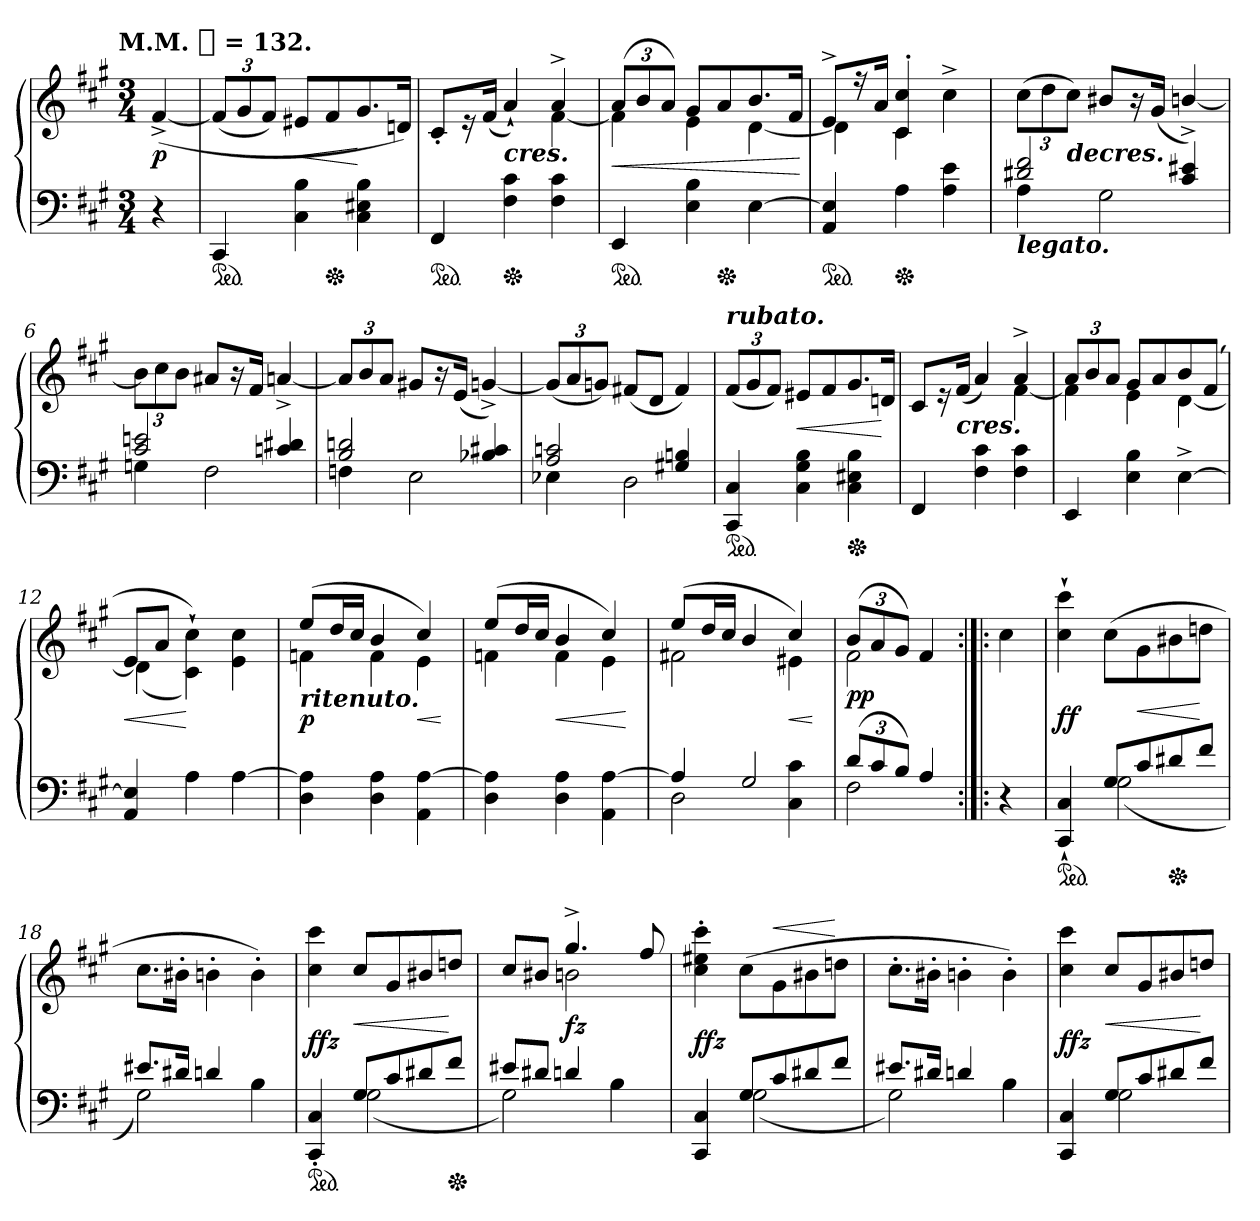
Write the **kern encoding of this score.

**kern	**kern	**dynam
*part1	*part1	*part1
*staff2	*staff1	*staff1/2
*clefF4	*clefG2	*
*k[f#c#g#]	*k[f#c#g#]	*
!!LO:TX:omd:t=M.M. [quarter] = 132.
*M3/4	*M3/4	*
*MM132	*MM132	*
=	=	=
4r	([4f#^>	p
=1	=1	=1
*ped	*	*
4CC#	(<12f#L]	.
.	12g#	.
.	12f#J)	.
4C# 4B	8e#XL	<
*Xped	*	*
.	8f#	.
4C# 4E#X 4B	8.g#	[
.	16dnJk)	.
=2	=2	=2
*	*^	*
*ped	*	*	*
4FF#	8c#'<L	2ryy	.
.	16r	.	.
.	(16f#Jk	.	.
!	!LO:TX:c:Bi:t=cres.	!	!
*Xped	*	*	*
4F# 4c#	4a`<)	.	.
4F# 4c#	4a^>	[4f#	.
=3	=3	=3	=3
*ped	*	*	*
4EE	(>12aL	4f#]	<
.	12b	.	.
.	12aJ)	.	.
4E 4B	8g#L	4e	.
*Xped	*	*	*
.	8a	.	.
[4E	8.b	[4d	.
.	16f#Jk	.	.
*	*v	*v	*
.	.	[
=4	=4	=4
*	*^	*
*ped	*	*	*
4AA 4E]	8e^<L	4d]	.
.	16r	.	.
.	16aJk	.	.
*Xped	*	*	*
4A	4c#'> 4cc#'>	4c#	.
4A 4e	4cc#^>	4ryy	.
=5	=5	=5	=5
*^	*	*	*
!LO:TX:b:Bi:t=legato.	!	!	!	!
*	*	*v	*v	*
2d#X 2f#	4A	(>12cc#L	.
.	.	12dd	.
!	!	!LO:TX:c:Bi:t=decres.	!
.	.	12cc#J)	.
.	2G#	8b#XL	.
.	.	16r	.
.	.	(16g#Jk	.
4c# 4e#X	.	[4bn^>/)	.
=6	=6	=6	=6
2c# 2en	4Gn	12bL]	.
.	.	12cc#	.
.	.	12bJ	.
.	2F#	8a#XL	.
.	.	16r	.
.	.	16f#Jk	.
4cn 4d#X	.	[4an^>	.
=7	=7	=7	=7
2B 2dn	4Fn	12aL]	.
.	.	12b	.
.	.	12aJ	.
.	2E	8g#XL	.
.	.	16r	.
.	.	(16eJk	.
4B-X 4c#X	.	[4gn^>)	.
=8	=8	=8	=8
2A 2cn	4E-X	(<12gnL]	.
.	.	12a	.
.	.	12gJ)	.
.	2D	(8f#XL	.
.	.	8dJ	.
4G#X 4Bn	.	4f#)	.
*v	*v	*	*
=9	=9	=9
!	!LO:TX:a:Bi:t=rubato.	!
*ped	*	*
4CC# 4C#	(<12f#L	.
.	12g#	.
.	12f#J)	.
4C# 4G# 4B	8e#XL	<
.	8f#	.
*Xped	*	*
4C# 4E#X 4B	8.g#	.
.	16dnJk	[
=10	=10	=10
*	*^	*
4FF#	8c#L	2ryy	.
.	16r	.	.
!	!LO:TX:c:Bi:t=cres.	!	!
.	(<16f#Jk	.	.
4F# 4c#	4a)	.	.
4F# 4c#	4a^	[4f#	.
=11	=11	=11	=11
4EE	12aL	4f#]	.
.	12b	.	.
.	12aJ	.	.
4E 4B	8g#L	4e	.
.	8a	.	.
[4E^>	8b	[4d	.
.	(>8f#J	.	.
=12	=12	=12	=12
4AA 4E]	8eL	(4d]	<
.	8aJ	.	.
4A	4c#`>\ 4cc#`>\))	4ryy	[
[4A	4e\ 4cc#\	4ryy	.
=13	=13	=13	=13
!	!LO:TX:b:Bi:t=ritenuto.	!	!
4D 4A]	(8eeL	4fn	p
.	16ddL	.	.
.	16cc#JJ	.	.
4D 4A	4b	4f	.
4AA [4A	4cc#)	4e	<
*	*v	*v	*
.	.	[
=14	=14	=14
*	*^	*
4D 4A]	(8eeL	4fn	.
.	16ddL	.	.
.	16cc#JJ	.	.
4D 4A	4b	4f	<
4AA [4A	4cc#)	4e	.
*	*v	*v	*
.	.	[
=15	=15	=15
*^	*^	*
4A]	2D	(8eeL	2f#X	.
.	.	16ddL	.	.
.	.	16cc#JJ	.	.
2G#	.	4b	.	.
.	4C# 4c#	4cc#)	4e#X	<
*v	*v	*	*	*
*	*v	*v	*
.	.	[
=16	=16	=16
*^	*^	*
(>12dL	2F#	(>12bL	2f#	pp
12c#	.	12a	.	.
12BJ)	.	12g#J)	.	.
4A	.	4f#	.	.
*v	*v	*	*	*
*	*v	*v	*
=:|!|:	=:|!|:	=:|!|:
4r	4cc#	.
=17	=17	=17
*^	*	*
*ped	*	*	*
4CC#`< 4C#`<	4ryy	4cc#`> 4ccc#`>	ff
8G#L	(<2G#	(8cc#L	.
8c#	.	8g#	<
*Xped	*	*	*
8d#X	.	8b#X	.
8f#J	.	8ddnJ	[
=18	=18	=18	=18
8.e#XL	2G#)	8.cc#L	.
16d#XJk	.	16b#X'>Jk	.
4dn	.	4bn'>	.
4ryy	4B	4b'>)	.
=19	=19	=19	=19
*ped	*	*	*
4CC#'< 4C#'<	4ryy	4cc# 4ccc#	ffz
8G#L	(<2G#	8cc#/L	<
8c#	.	8g#	.
8d#X	.	8b#X	.
*Xped	*	*	*
8f#J	.	8ddnJ	[
=20	=20	=20	=20
*	*	*^	*
8e#XL	2G#)	4ryy	8cc#/L	.
8d#XJ	.	.	8b#XJ	.
4dn	.	4.gg#^	2bn	fz
4ryy	4B	.	.	.
.	.	8ff#	.	.
*	*	*v	*v	*
=21	=21	=21	=21
4CC# 4C#	4ryy	4cc#'> 4ee#X'> 4ccc#'>	ffz
8G#L	(<2G#	(8cc#L	.
!	!	!	!LO:HP:a
8c#	.	8g#	<
8d#X	.	8b#X	.
8f#J	.	8ddnJ	[
=22	=22	=22	=22
8.e#XL	2G#)	8.cc#'>L	.
16d#XJk	.	16b#X'>Jk	.
4dn	.	4bn'>	.
4ryy	4B	4b'>)	.
=23	=23	=23	=23
4CC# 4C#	4ryy	4cc# 4ccc#	ffz
8G#L	2G#	8cc#/L	<
8c#	.	8g#/	.
8d#X	.	8b#X/	.
8f#J	.	8ddn/J	[
*v	*v	*	*
=	=	=
*-	*-	*-
